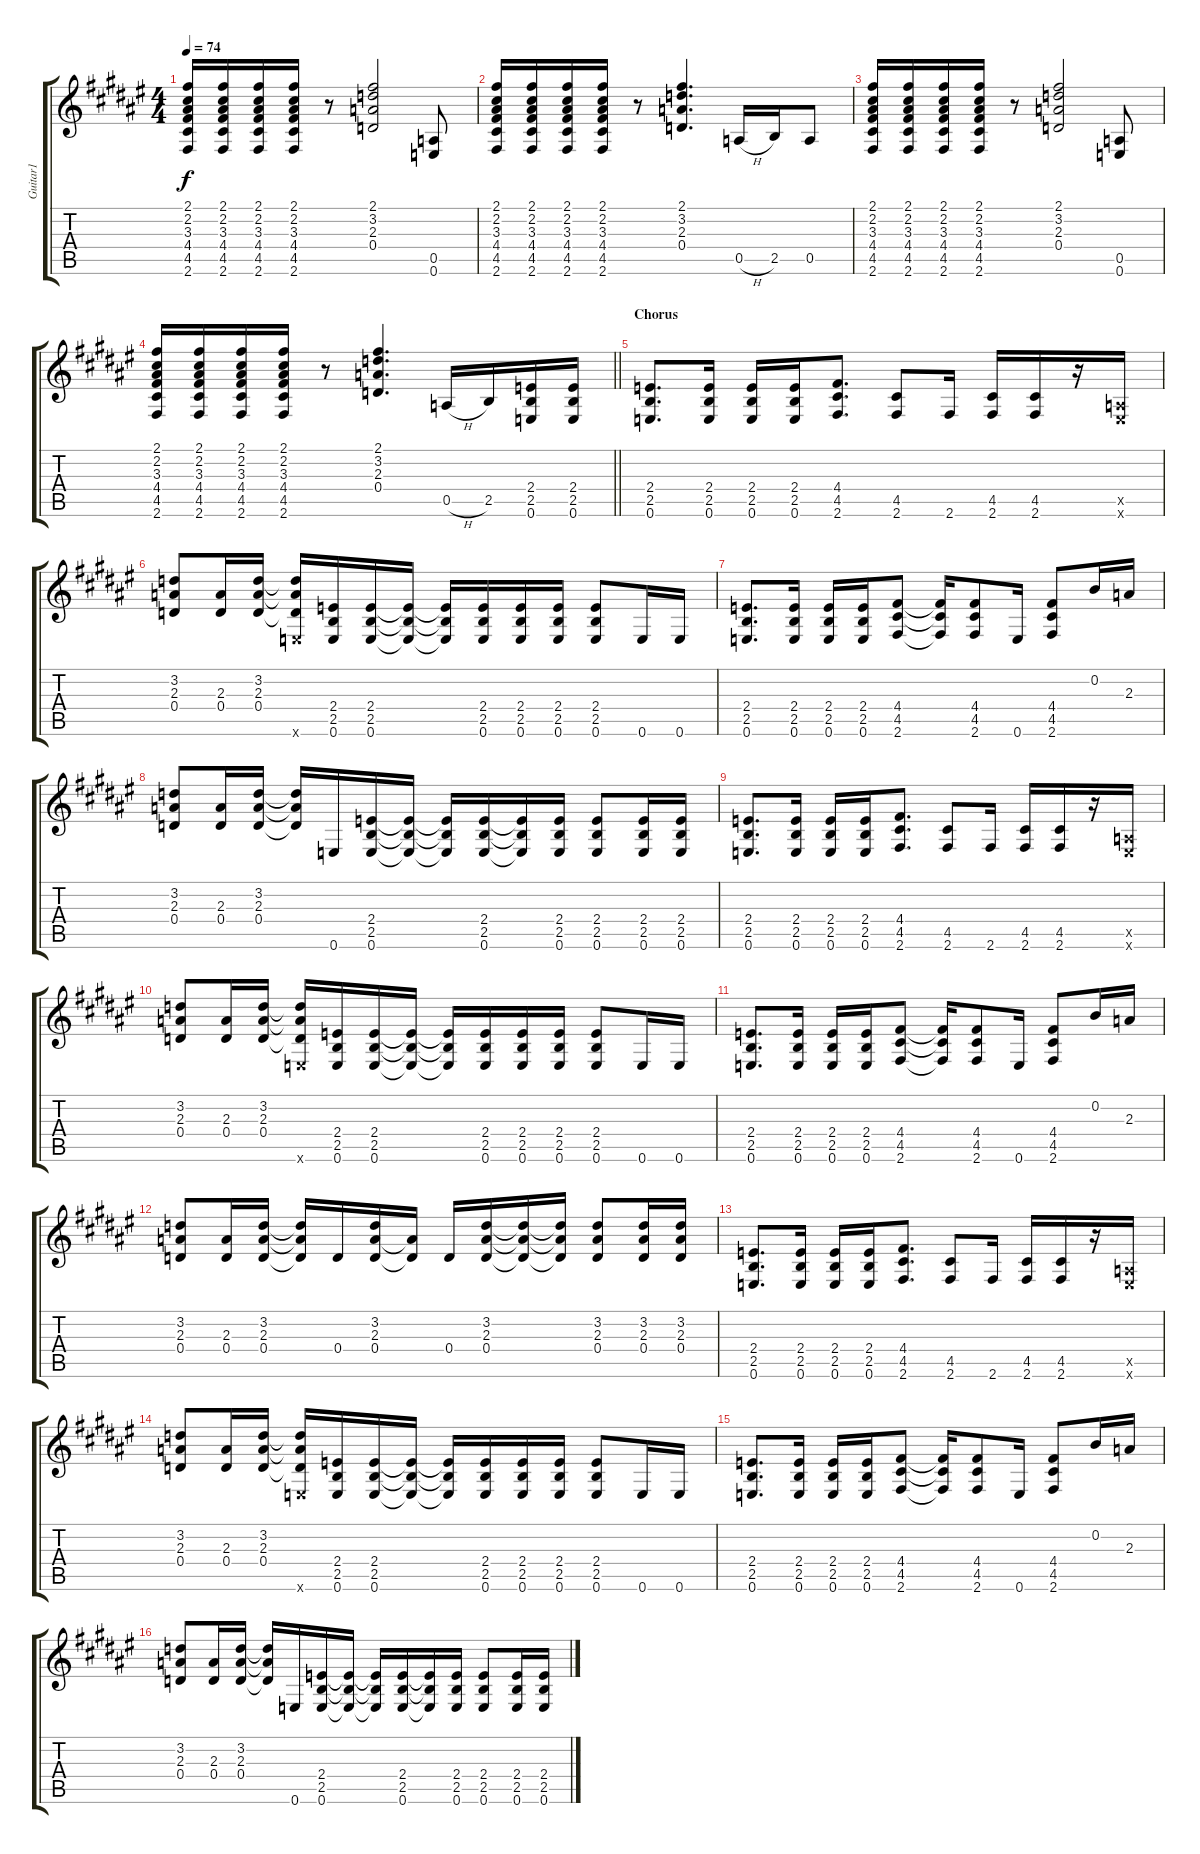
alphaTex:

\track ("Guitar1" "Guitar1") {instrument electricguitarclean}
\staff {score tabs}
\tuning (E4 B3 G3 D3 A2 E2) {hide}
\ts (4 4)
\tempo 74
\clef g2
\ks f#
(2.1 2.2 3.3 4.4 4.5 2.6).16{dy f} (2.1 2.2 3.3 4.4 4.5 2.6).16 (2.1 2.2 3.3 4.4 4.5 2.6).16 (2.1 2.2 3.3 4.4 4.5 2.6).16 r.8 (2.1 3.2 2.3 0.4).2 (0.5 0.6).8 |
(2.1 2.2 3.3 4.4 4.5 2.6).16 (2.1 2.2 3.3 4.4 4.5 2.6).16 (2.1 2.2 3.3 4.4 4.5 2.6).16 (2.1 2.2 3.3 4.4 4.5 2.6).16 r.8 (2.1 3.2 2.3 0.4).4{d} 0.5{h}.16 2.5.16 0.5.8 |
(2.1 2.2 3.3 4.4 4.5 2.6).16 (2.1 2.2 3.3 4.4 4.5 2.6).16 (2.1 2.2 3.3 4.4 4.5 2.6).16 (2.1 2.2 3.3 4.4 4.5 2.6).16 r.8 (2.1 3.2 2.3 0.4).2 (0.5 0.6).8 |
\barLineRight lightlight
(2.1 2.2 3.3 4.4 4.5 2.6).16 (2.1 2.2 3.3 4.4 4.5 2.6).16 (2.1 2.2 3.3 4.4 4.5 2.6).16 (2.1 2.2 3.3 4.4 4.5 2.6).16 r.8 (2.1 3.2 2.3 0.4).4{d} 0.5{h}.16 2.5.16 (2.4 2.5 0.6).16{instrument overdrivenguitar} (2.4 2.5 0.6).16 |
\section ("" "Chorus")
(2.4 2.5 0.6).8{d} (2.4 2.5 0.6).16 (2.4 2.5 0.6).16 (2.4 2.5 0.6).16 (4.4 4.5 2.6).8{d} (4.5 2.6).8 2.6.16 (4.5 2.6).16 (4.5 2.6).16 r.16 (0.5{x} 0.6{x}).16 |
(3.2 2.3 0.4).8 (2.3 0.4).16 (3.2 2.3 0.4).16 (3.2{t} 2.3{t} 0.4{t} 0.6{x}).16 (2.4 2.5 0.6).16 (2.4 2.5 0.6).16 (2.4{t} 2.5{t} 0.6{t}).16 (2.4{t} 2.5{t} 0.6{t}).16 (2.4 2.5 0.6).16 (2.4 2.5 0.6).16 (2.4 2.5 0.6).16 (2.4 2.5 0.6).8 0.6.16 0.6.16 |
(2.4 2.5 0.6).8{d} (2.4 2.5 0.6).16 (2.4 2.5 0.6).16 (2.4 2.5 0.6).16 (4.4 4.5 2.6).8 (4.4{t} 4.5{t} 2.6{t}).16 (4.4 4.5 2.6).8 0.6.16 (4.4 4.5 2.6).8 0.2.16 2.3.16 |
(3.2 2.3 0.4).8 (2.3 0.4).16 (3.2 2.3 0.4).16 (3.2{t} 2.3{t} 0.4{t}).16 0.6.16 (2.4 2.5 0.6).16 (2.4{t} 2.5{t} 0.6{t}).16 (2.4{t} 2.5{t} 0.6{t}).16 (2.4 2.5 0.6).16 (2.4{t} 2.5{t} 0.6{t}).16 (2.4 2.5 0.6).16 (2.4 2.5 0.6).8 (2.4 2.5 0.6).16 (2.4 2.5 0.6).16 |
(2.4 2.5 0.6).8{d} (2.4 2.5 0.6).16 (2.4 2.5 0.6).16 (2.4 2.5 0.6).16 (4.4 4.5 2.6).8{d} (4.5 2.6).8 2.6.16 (4.5 2.6).16 (4.5 2.6).16 r.16 (0.5{x} 0.6{x}).16 |
(3.2 2.3 0.4).8 (2.3 0.4).16 (3.2 2.3 0.4).16 (3.2{t} 2.3{t} 0.4{t} 0.6{x}).16 (2.4 2.5 0.6).16 (2.4 2.5 0.6).16 (2.4{t} 2.5{t} 0.6{t}).16 (2.4{t} 2.5{t} 0.6{t}).16 (2.4 2.5 0.6).16 (2.4 2.5 0.6).16 (2.4 2.5 0.6).16 (2.4 2.5 0.6).8 0.6.16 0.6.16 |
(2.4 2.5 0.6).8{d} (2.4 2.5 0.6).16 (2.4 2.5 0.6).16 (2.4 2.5 0.6).16 (4.4 4.5 2.6).8 (4.4{t} 4.5{t} 2.6{t}).16 (4.4 4.5 2.6).8 0.6.16 (4.4 4.5 2.6).8 0.2.16 2.3.16 |
(3.2 2.3 0.4).8 (2.3 0.4).16 (3.2 2.3 0.4).16 (3.2{t} 2.3{t} 0.4{t}).16 0.4.16 (3.2 2.3 0.4).16 (2.3{t} 0.4{t}).16 0.4.16 (3.2 2.3 0.4).16 (3.2{t} 2.3{t} 0.4{t}).16 (3.2{t} 2.3{t} 0.4{t}).16 (3.2 2.3 0.4).8 (3.2 2.3 0.4).16 (3.2 2.3 0.4).16 |
(2.4 2.5 0.6).8{d} (2.4 2.5 0.6).16 (2.4 2.5 0.6).16 (2.4 2.5 0.6).16 (4.4 4.5 2.6).8{d} (4.5 2.6).8 2.6.16 (4.5 2.6).16 (4.5 2.6).16 r.16 (0.5{x} 0.6{x}).16 |
(3.2 2.3 0.4).8 (2.3 0.4).16 (3.2 2.3 0.4).16 (3.2{t} 2.3{t} 0.4{t} 0.6{x}).16 (2.4 2.5 0.6).16 (2.4 2.5 0.6).16 (2.4{t} 2.5{t} 0.6{t}).16 (2.4{t} 2.5{t} 0.6{t}).16 (2.4 2.5 0.6).16 (2.4 2.5 0.6).16 (2.4 2.5 0.6).16 (2.4 2.5 0.6).8 0.6.16 0.6.16 |
(2.4 2.5 0.6).8{d} (2.4 2.5 0.6).16 (2.4 2.5 0.6).16 (2.4 2.5 0.6).16 (4.4 4.5 2.6).8 (4.4{t} 4.5{t} 2.6{t}).16 (4.4 4.5 2.6).8 0.6.16 (4.4 4.5 2.6).8 0.2.16 2.3.16 |
(3.2 2.3 0.4).8 (2.3 0.4).16 (3.2 2.3 0.4).16 (3.2{t} 2.3{t} 0.4{t}).16 0.6.16 (2.4 2.5 0.6).16 (2.4{t} 2.5{t} 0.6{t}).16 (2.4{t} 2.5{t} 0.6{t}).16 (2.4 2.5 0.6).16 (2.4{t} 2.5{t} 0.6{t}).16 (2.4 2.5 0.6).16 (2.4 2.5 0.6).8 (2.4 2.5 0.6).16 (2.4 2.5 0.6).16
